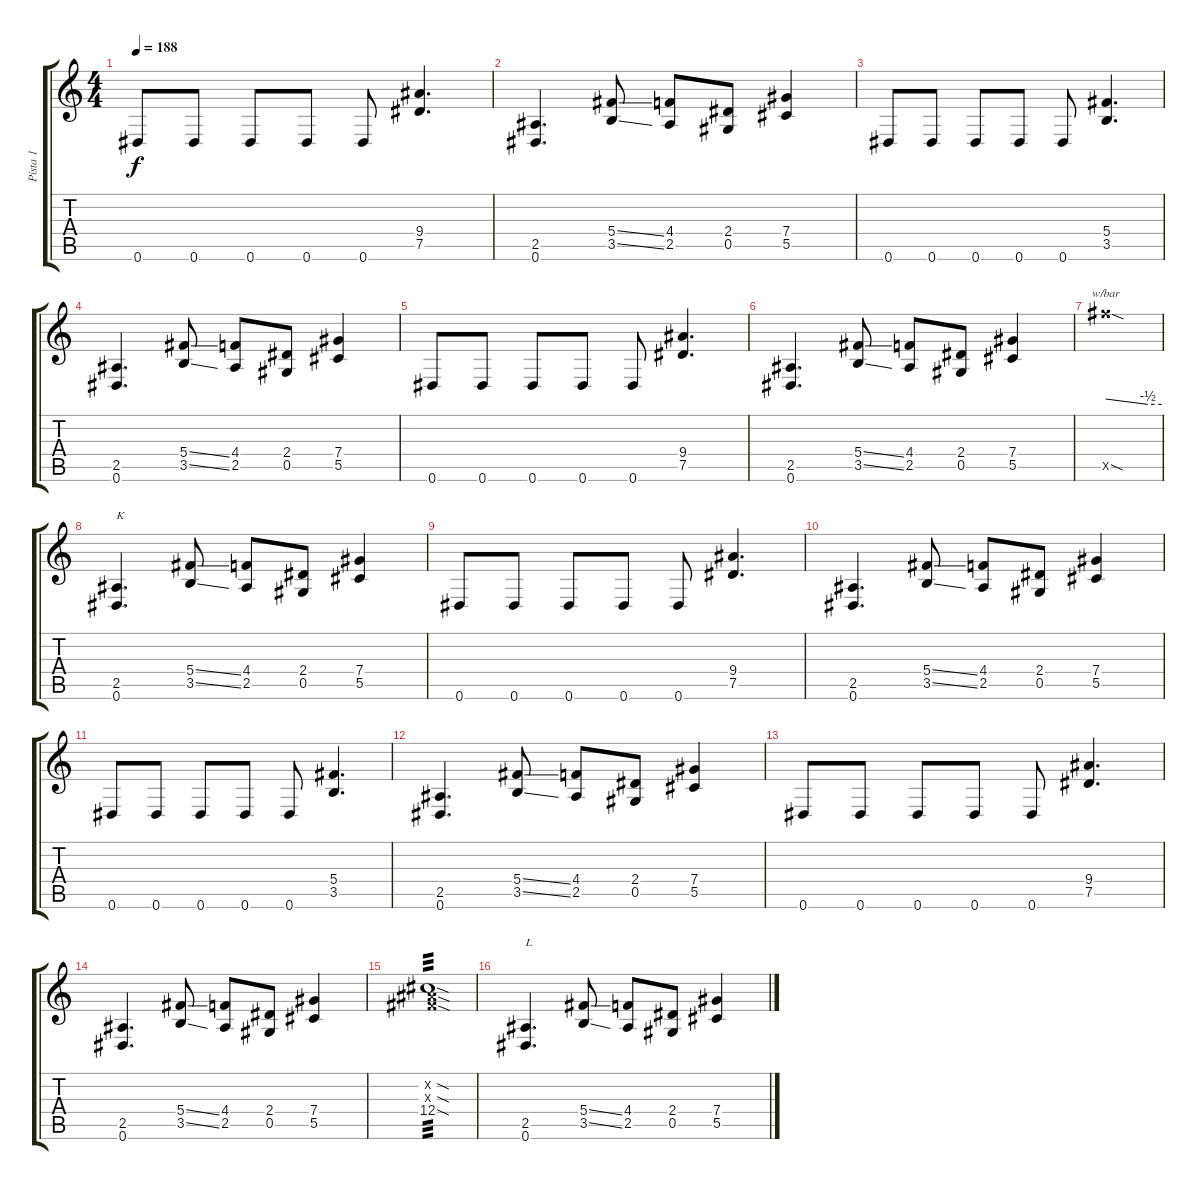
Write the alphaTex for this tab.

\track ("Pista 1" "Pista 1") {instrument overdrivenguitar}
\staff {score tabs}
\tuning (Eb4 Bb3 Gb3 Db3 Ab2 Eb2) {hide}
\ts (4 4)
\tempo 188
\clef g2
\ks c
0.6.8{dy f} 0.6.8 0.6.8 0.6.8 0.6.8 (9.4 7.5).4{d} |
(2.5 0.6).4{d} (5.4{ss} 3.5{ss}).8 (4.4 2.5).8 (2.4 0.5).8 (7.4 5.5).4 |
0.6.8 0.6.8 0.6.8 0.6.8 0.6.8 (5.4 3.5).4{d} |
(2.5 0.6).4{d} (5.4{ss} 3.5{ss}).8 (4.4 2.5).8 (2.4 0.5).8 (7.4 5.5).4 |
0.6.8 0.6.8 0.6.8 0.6.8 0.6.8 (9.4 7.5).4{d} |
(2.5 0.6).4{d} (5.4{ss} 3.5{ss}).8 (4.4 2.5).8 (2.4 0.5).8 (7.4 5.5).4 |
22.5{sod x}.1{tbe (custom default 0 0 45 -2 60 -2)} |
(2.5 0.6).4{d txt "K"} (5.4{ss} 3.5{ss}).8 (4.4 2.5).8 (2.4 0.5).8 (7.4 5.5).4 |
0.6.8 0.6.8 0.6.8 0.6.8 0.6.8 (9.4 7.5).4{d} |
(2.5 0.6).4{d} (5.4{ss} 3.5{ss}).8 (4.4 2.5).8 (2.4 0.5).8 (7.4 5.5).4 |
0.6.8 0.6.8 0.6.8 0.6.8 0.6.8 (5.4 3.5).4{d} |
(2.5 0.6).4{d} (5.4{ss} 3.5{ss}).8 (4.4 2.5).8 (2.4 0.5).8 (7.4 5.5).4 |
0.6.8 0.6.8 0.6.8 0.6.8 0.6.8 (9.4 7.5).4{d} |
(2.5 0.6).4{d} (5.4{ss} 3.5{ss}).8 (4.4 2.5).8 (2.4 0.5).8 (7.4 5.5).4 |
(0.2{sod x} 0.3{sod x} 12.4{sod}).1{tp 3} |
(2.5 0.6).4{d txt "L"} (5.4{ss} 3.5{ss}).8 (4.4 2.5).8 (2.4 0.5).8 (7.4 5.5).4
